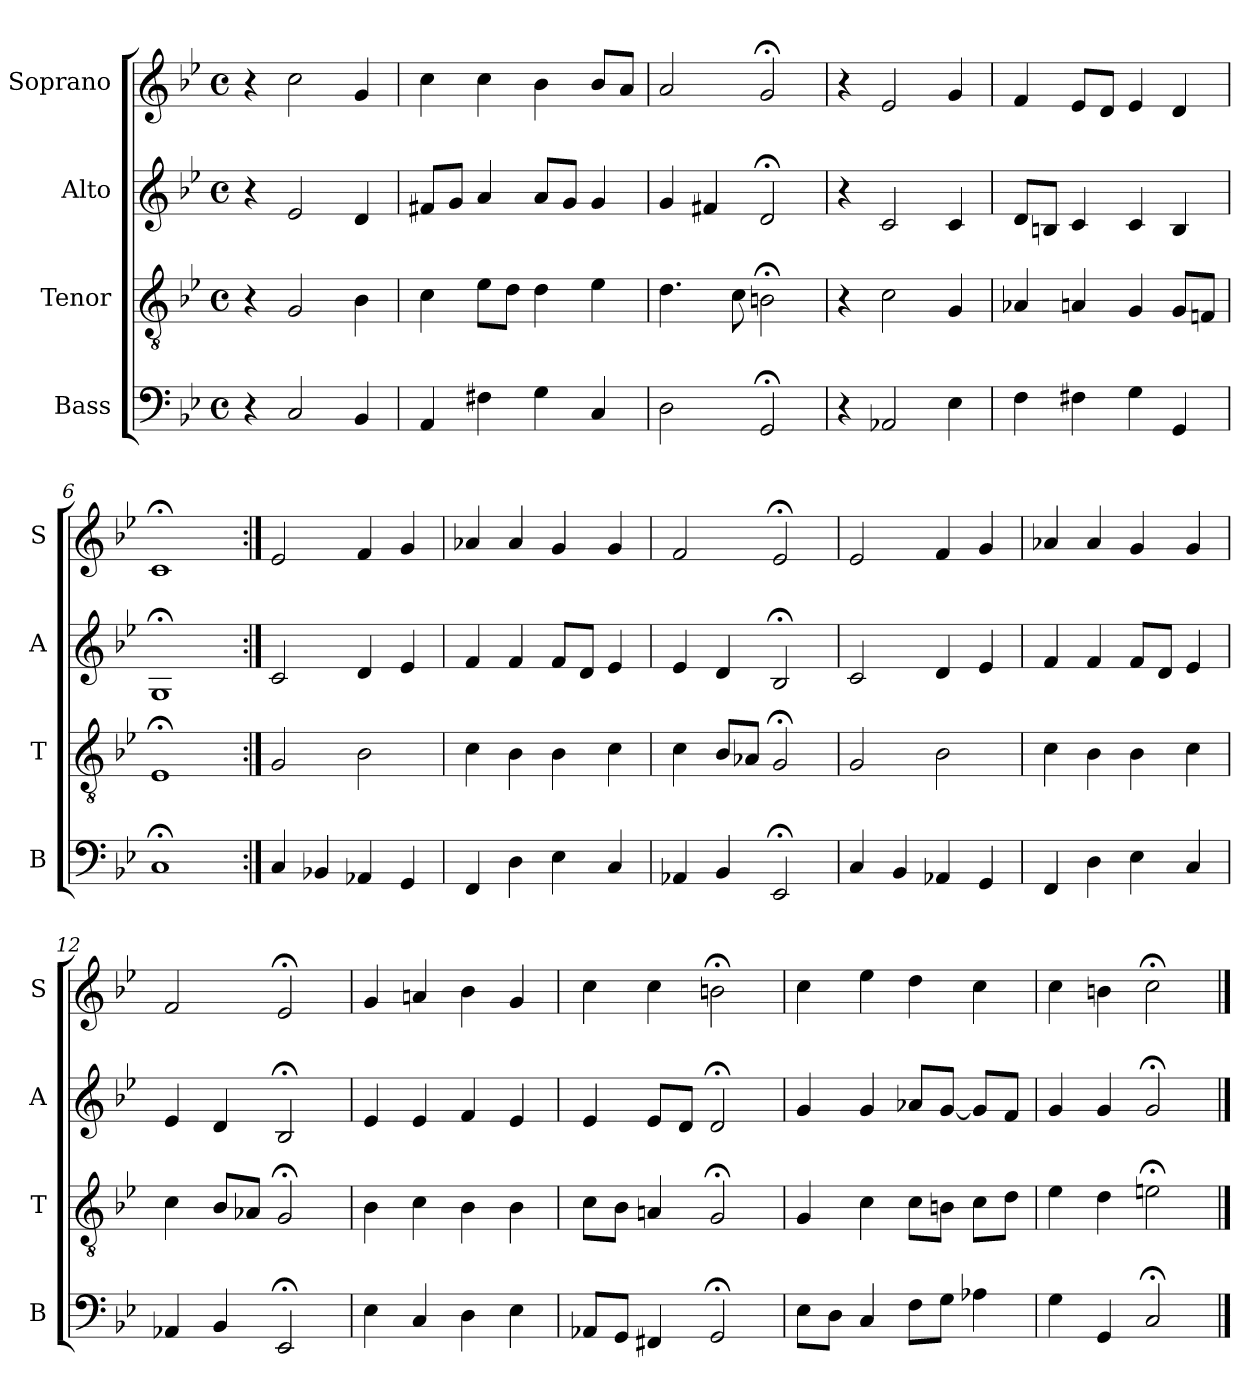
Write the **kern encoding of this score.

**kern	**kern	**kern	**kern
*part4	*part3	*part2	*part1
*staff4	*staff3	*staff2	*staff1
*I"Bass	*I"Tenor	*I"Alto	*I"Soprano
*I'B	*I'T	*I'A	*I'S
*clefF4	*clefGv2	*clefG2	*clefG2
*k[b-e-]	*k[b-e-]	*k[b-e-]	*k[b-e-]
*C:dor	*C:dor	*C:dor	*C:dor
*M4/4	*M4/4	*M4/4	*M4/4
*met(c)	*met(c)	*met(c)	*met(c)
*MM100	*MM100	*MM100	*MM100
=1	=1	=1	=1
4r	4r	4r	4r
2C	2G	2e-	2cc
4BB-	4B-i	4d	4gi
=2	=2	=2	=2
4AA	4ci	8f#XL	4cci
.	.	8gJ	.
4F#X	8e-L	4a	4cc
.	8dJ	.	.
4G	4d	8aL	4b-
.	.	8gJ	.
4C	4e-	4g	8b-L
.	.	.	8aJ
=3	=3	=3	=3
2D	4.d	4g	2a
.	.	4f#X	.
.	8c	.	.
2GG;<	2Bn;<	2d;<	2g;<
=4	=4	=4	=4
4r	4r	4r	4r
2AA-X	2c	2c	2e-
4E-	4G	4c	4g
=5	=5	=5	=5
4F	4A-X	8dL	4f
.	.	8BnJ	.
4F#X	4An	4c	8e-L
.	.	.	8dJ
4G	4G	4c	4e-
4GG	8GL	4B	4d
.	8FnJ	.	.
=6	=6	=6	=6
1C;<	1E-;<	1G;<	1c;<
=7:|!	=7:|!	=7:|!	=7:|!
4C	2G	2c	2e-
4BB-X	.	.	.
4AA-X	2B-	4d	4f
4GG	.	4e-	4g
=8	=8	=8	=8
4FF	4c	4f	4a-X
4D	4B-	4f	4a-
4E-	4B-	8fL	4g
.	.	8dJ	.
4C	4c	4e-	4g
=9	=9	=9	=9
4AA-X	4c	4e-	2f
4BB-	8B-L	4d	.
.	8A-XJ	.	.
2EE-;<	2G;<	2B-;<	2e-;<
=10	=10	=10	=10
4C	2G	2c	2e-
4BB-	.	.	.
4AA-X	2B-	4d	4f
4GG	.	4e-	4g
=11	=11	=11	=11
4FF	4c	4f	4a-X
4D	4B-	4f	4a-
4E-	4B-	8fL	4g
.	.	8dJ	.
4C	4c	4e-	4g
=12	=12	=12	=12
4AA-X	4c	4e-	2f
4BB-	8B-L	4d	.
.	8A-XJ	.	.
2EE-;<	2G;<	2B-;<	2e-;<
=13	=13	=13	=13
4E-	4B-	4e-	4g
4C	4c	4e-	4an
4D	4B-i	4f	4b-
4E-	4B-i	4e-	4gi
=14	=14	=14	=14
8AA-XL	8ciL	4e-	4cci
8GGJ	8B-J	.	.
4FF#X	4An	8e-L	4cc
.	.	8dJ	.
2GG;<	2G;<	2d;<	2bn;<
=15	=15	=15	=15
8E-L	4G	4g	4cc
8DJ	.	.	.
4C	4c	4g	4ee-
8FL	8cL	8a-XL	4dd
8GJ	8BnJ	[8gJ	.
4A-X	8cL	8gL]	4cc
.	8dJ	8fJ	.
=16	=16	=16	=16
4G	4e-	4g	4cc
4GG	4d	4g	4bn
2C;<	2en;<	2g;<	2cc;<
==	==	==	==
*-	*-	*-	*-
